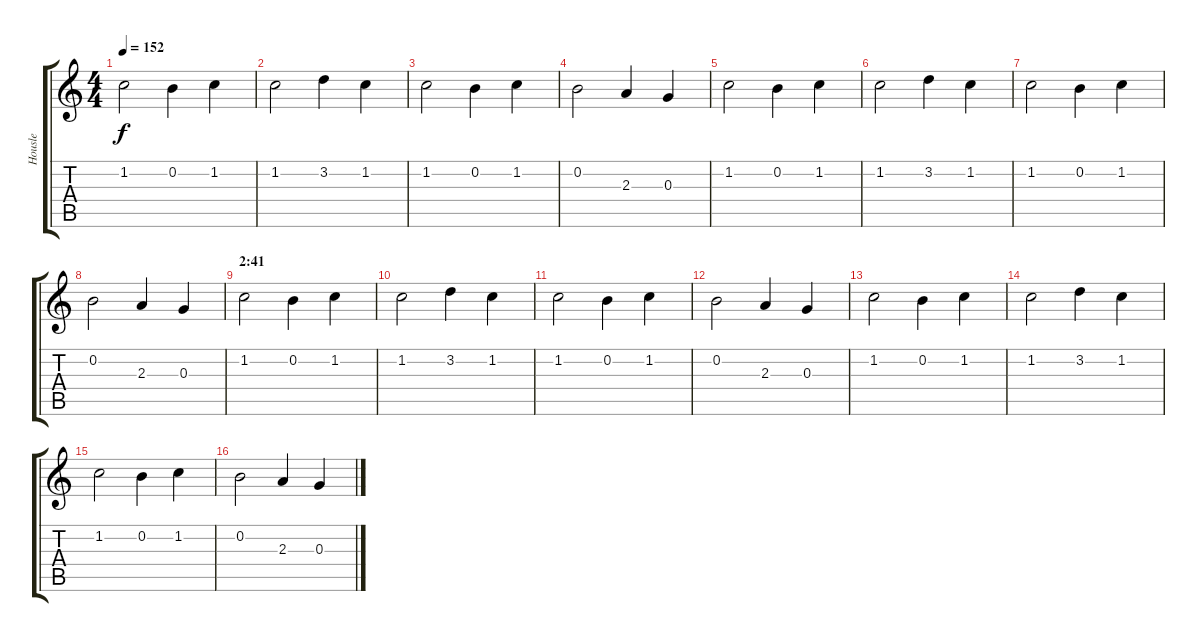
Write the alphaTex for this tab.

\track ("Housle" "Housle") {instrument violin}
\staff {score tabs}
\tuning (E5 B4 G4 D4 A3 E3) {hide}
\ts (4 4)
\tempo 152
\clef g2
\ks c
1.2.2{dy f} 0.2.4 1.2.4 |
1.2.2 3.2.4 1.2.4 |
1.2.2 0.2.4 1.2.4 |
0.2.2 2.3.4 0.3.4 |
1.2.2 0.2.4 1.2.4 |
1.2.2 3.2.4 1.2.4 |
1.2.2 0.2.4 1.2.4 |
0.2.2 2.3.4 0.3.4 |
\section ("" "2:41")
1.2.2{volume 9} 0.2.4 1.2.4 |
1.2.2 3.2.4 1.2.4 |
1.2.2 0.2.4 1.2.4 |
0.2.2 2.3.4 0.3.4 |
1.2.2 0.2.4 1.2.4 |
1.2.2 3.2.4 1.2.4 |
1.2.2 0.2.4 1.2.4 |
0.2.2 2.3.4 0.3.4
